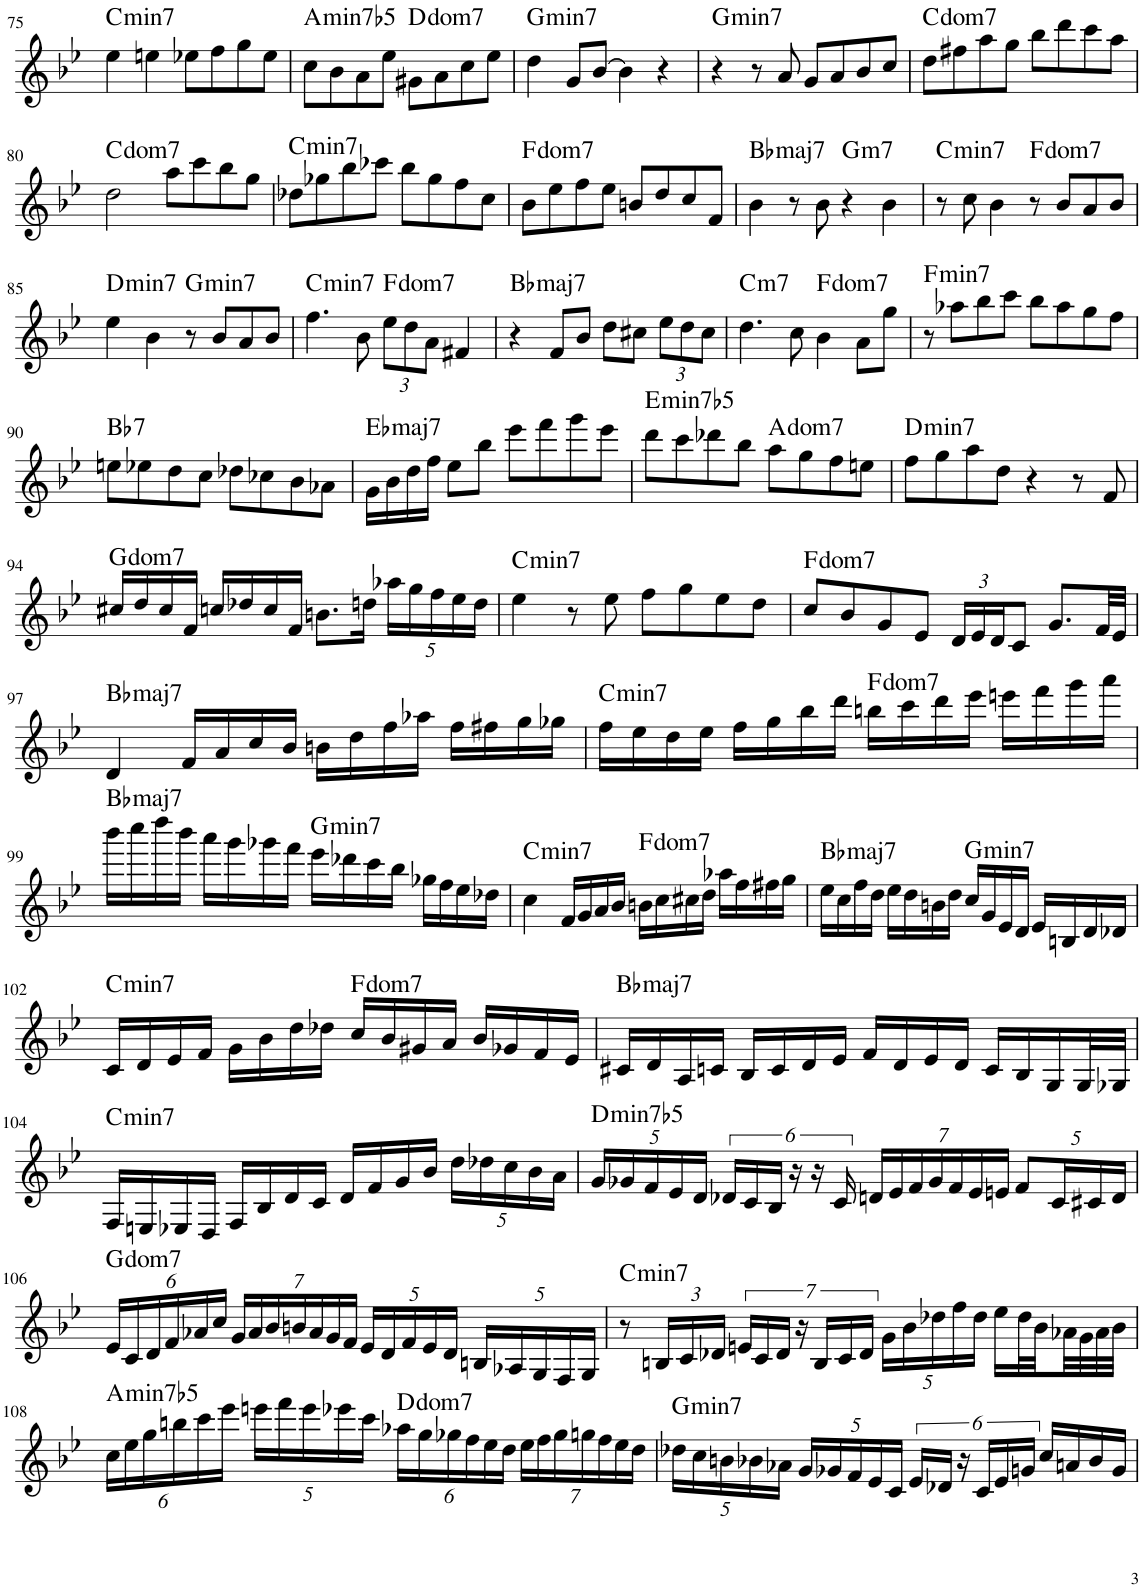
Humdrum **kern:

**kern	**harte
*part1	*part1
*staff1	*
*I"Piano	*
*I'Pno.	*
!!LO:PB:g=z
*clefG2	*
*k[b-e-]	*
*M4/4	*
=75	=75
!	!LO:H:kt=min7
4ee-\	C:min7
4een\	.
8ee-X\L	.
8ff\	.
8gg\	.
8ee-\J	.
=76	=76
!	!LO:H:kt=min7b5
8cc\L	A:hdim7
8b-\	.
8a\	.
8ee-\J	.
!	!LO:H:kt=dom
8g#X\L	.
8a\	.
8cc\	.
8ee-\J	.
=77	=77
!	!LO:H:kt=min7
4dd\	G:min7
8g/L	.
[8b-/J	.
4b-\]	.
4r	.
=78	=78
!	!LO:H:kt=min7
4r	G:min7
8r	.
8a/	.
8g/L	.
8a/	.
8b-/	.
8cc/J	.
=79	=79
!	!LO:H:kt=dom
8dd\L	.
8ff#X\	.
8aa\	.
8gg\J	.
8bb-\L	.
8ddd\	.
8ccc\	.
8aa\J	.
!!LO:LB:g=z
=80	=80
!	!LO:H:kt=dom
2dd\	.
8aa\L	.
8ccc\	.
8bb-\	.
8gg\J	.
=81	=81
!	!LO:H:kt=min7
8dd-X\L	C:min7
8gg-X\	.
8bb-\	.
8ccc-X\J	.
8bb-\L	.
8gg-\	.
8ff\	.
8cc\J	.
=82	=82
!	!LO:H:kt=dom
8b-\L	.
8ee-\	.
8ff\	.
8ee-\J	.
8bn/L	.
8dd/	.
8cc/	.
8f/J	.
=83	=83
!	!LO:H:kt=maj7
4b-\	Bb:maj7
8r	.
8b-\	.
!	!LO:H:kt=m7
4r	G:min7
4b-\	.
=84	=84
!	!LO:H:kt=min7
8r	C:min7
8cc\	.
4b-\	.
!	!LO:H:kt=dom
8r	.
8b-/L	.
8a/	.
8b-/J	.
!!LO:LB:g=z
=85	=85
!	!LO:H:kt=min7
4ee-\	D:min7
4b-\	.
!	!LO:H:kt=min7
8r	G:min7
8b-/L	.
8a/	.
8b-/J	.
=86	=86
!	!LO:H:kt=min7
4.ff\	C:min7
8b-\	.
*Xbrackettup	*
!	!LO:H:kt=dom
12ee-\L	.
12dd\	.
12a\J	.
4f#X/	.
=87	=87
!	!LO:H:kt=maj7
4r	Bb:maj7
8f/L	.
8b-/J	.
8dd\L	.
8cc#X\J	.
12ee-\L	.
12dd\	.
12cc#\J	.
=88	=88
!	!LO:H:kt=m7
4.dd\	C:min7
8cc\	.
!	!LO:H:kt=dom
4b-\	.
8a\L	.
8gg\J	.
=89	=89
!	!LO:H:kt=min7
8r	F:min7
8aa-X\L	.
8bb-\	.
8ccc\J	.
8bb-\L	.
8aa-\	.
8gg\	.
8ff\J	.
!!LO:LB:g=z
=90	=90
!	!LO:H:kt=7
8een\L	Bb:7
8ee-X\	.
8dd\	.
8cc\J	.
8dd-X\L	.
8cc-X\	.
8b-\	.
8a-X\J	.
=91	=91
!	!LO:H:kt=maj7
16g\LL	Eb:maj7
16b-\	.
16dd\	.
16ff\JJ	.
8ee-\L	.
8bb-\J	.
8eee-\L	.
8fff\	.
8ggg\	.
8eee-\J	.
=92	=92
!	!LO:H:kt=min7b5
8ddd\L	E:hdim7
8ccc\	.
8ddd-X\	.
8bb-\J	.
!	!LO:H:kt=dom
8aa\L	.
8gg\	.
8ff\	.
8een\J	.
=93	=93
!	!LO:H:kt=min7
8ff\L	D:min7
8gg\	.
8aa\	.
8dd\J	.
4r	.
8r	.
8f/	.
!!LO:LB:g=z
=94	=94
!	!LO:H:kt=dom
16cc#X/LL	.
16dd/	.
16cc#/	.
16f/JJ	.
16ccn/LL	.
16dd-X/	.
16cc/	.
16f/JJ	.
8.bn\L	.
16ddn\Jk	.
20aa-X\LL	.
20gg\	.
20ff\	.
20ee-\	.
20dd\JJ	.
=95	=95
!	!LO:H:kt=min7
4ee-\	C:min7
8r	.
8ee-\	.
8ff\L	.
8gg\	.
8ee-\	.
8dd\J	.
=96	=96
!	!LO:H:kt=dom
8cc/L	.
8b-/	.
8g/	.
8e-/J	.
24d/LL	.
24e-/	.
24d/J	.
8c/J	.
8.g/L	.
32f/LL	.
32e-/JJJ	.
!!LO:LB:g=z
=97	=97
!	!LO:H:kt=maj7
4d/	Bb:maj7
16f/LL	.
16a/	.
16cc/	.
16b-/JJ	.
16bn\LL	.
16dd\	.
16ff\	.
16aa-X\JJ	.
16ff\LL	.
16ff#X\	.
16gg\	.
16gg-X\JJ	.
=98	=98
!	!LO:H:kt=min7
16ff\LL	C:min7
16ee-\	.
16dd\	.
16ee-\JJ	.
16ff\LL	.
16gg\	.
16bb-\	.
16ddd\JJ	.
!	!LO:H:kt=dom
16bbn\LL	.
16ccc\	.
16ddd\	.
16eee-\JJ	.
16eeen\LL	.
16fff\	.
16ggg\	.
16aaa\JJ	.
!!LO:LB:g=z
=99	=99
!	!LO:H:kt=maj7
16bbb-\LL	Bb:maj7
16cccc\	.
16dddd\	.
16bbb-\JJ	.
16aaa\LL	.
16ggg\	.
16ggg-X\	.
16fff\JJ	.
!	!LO:H:kt=min7
16eee-\LL	G:min7
16ddd-X\	.
16ccc\	.
16bb-\JJ	.
16gg-X\LL	.
16ff\	.
16ee-\	.
16dd-X\JJ	.
=100	=100
!	!LO:H:kt=min7
4cc\	C:min7
16f/LL	.
16g/	.
16a/	.
16b-/JJ	.
!	!LO:H:kt=dom
16bn\LL	.
16cc\	.
16cc#X\	.
16dd\JJ	.
16aa-X\LL	.
16ff\	.
16ff#X\	.
16gg\JJ	.
=101	=101
!	!LO:H:kt=maj7
16ee-\LL	Bb:maj7
16cc\	.
16ff\	.
16dd\JJ	.
16ee-\LL	.
16dd\	.
16bn\	.
16dd\JJ	.
!	!LO:H:kt=min7
16cc/LL	G:min7
16g/	.
16e-/	.
16d/JJ	.
16e-/LL	.
16Bn/	.
16d/	.
16d-X/JJ	.
!!LO:LB:g=z
=102	=102
!	!LO:H:kt=min7
16c/LL	C:min7
16d/	.
16e-/	.
16f/JJ	.
16g\LL	.
16b-\	.
16dd\	.
16dd-X\JJ	.
!	!LO:H:kt=dom
16cc/LL	.
16b-/	.
16g#X/	.
16a/JJ	.
16b-/LL	.
16g-X/	.
16f/	.
16e-/JJ	.
=103	=103
!	!LO:H:kt=maj7
16c#X/LL	Bb:maj7
16d/	.
16A/	.
16cn/JJ	.
16B-/LL	.
16c/	.
16d/	.
16e-/JJ	.
16f/LL	.
16d/	.
16e-/	.
16d/JJ	.
16c/LL	.
16B-/	.
16G/	.
32G/L	.
32G-X/JJJ	.
!!LO:LB:g=z
=104	=104
!	!LO:H:kt=min7
16F/LL	C:min7
16En/	.
16E-X/	.
16D/JJ	.
16F/LL	.
16B-/	.
16d/	.
16c/JJ	.
16d/LL	.
16f/	.
16g/	.
16b-/JJ	.
20dd\LL	.
20dd-X\	.
20cc\	.
20b-\	.
20a\JJ	.
=105	=105
!	!LO:H:kt=min7b5
20g/LL	D:hdim7
20g-X/	.
20f/	.
20e-/	.
20d/JJ	.
*brackettup	*
24d-X/LL	.
24c/	.
24B-/JJ	.
24r	.
24r	.
24c/	.
*Xbrackettup	*
28dn/LL	.
28e-/	.
28f/	.
28g-/	.
28f/	.
28e-/	.
28en/JJ	.
10f/L	.
20c/L	.
20c#X/	.
20d/JJ	.
!!LO:LB:g=z
=106	=106
!	!LO:H:kt=dom
24e-/LL	.
24c/	.
24d/	.
24f/	.
24a-X/	.
24cc/JJ	.
28g/LL	.
28a-/	.
28b-/	.
28bn/	.
28a-/	.
28g/	.
28f/JJ	.
20e-/LL	.
20d/	.
20f/	.
20e-/	.
20d/JJ	.
20Bn/LL	.
20A-X/	.
20G/	.
20F/	.
20G/JJ	.
=107	=107
!	!LO:H:kt=min7
8r	C:min7
24Bn/LL	.
24c/	.
24d-X/JJ	.
*brackettup	*
28en/LL	.
28c/	.
28d-/JJ	.
28r	.
28B/LL	.
28c/	.
28d-/JJ	.
*Xbrackettup	*
20g\LL	.
20b-\	.
20dd-X\	.
20ff\	.
20dd-\JJ	.
16ee-\LL	.
32dd-\L	.
32b-\	.
32a-X\	.
32g\	.
32a-\	.
32b-\JJJ	.
!!LO:LB:g=z
=108	=108
!	!LO:H:kt=min7b5
24cc\LL	A:hdim7
24ee-\	.
24gg\	.
24bbn\	.
24ccc\	.
24eee-\JJ	.
20eeen\LL	.
20fff\	.
20eee\	.
20eee-X\	.
20ccc\JJ	.
!	!LO:H:kt=dom
24aa-X\LL	.
24gg\	.
24gg-X\	.
24ff\	.
24ee-\	.
24dd\JJ	.
28ee-\LL	.
28ff\	.
28gg-\	.
28ggn\	.
28ff\	.
28ee-\	.
28dd\JJ	.
=109	=109
!	!LO:H:kt=min7
20dd-X\LL	G:min7
20cc\	.
20bn\	.
20b-X\	.
20a-X\JJ	.
20g/LL	.
20g-X/	.
20f/	.
20e-/	.
20c/JJ	.
*brackettup	*
24e-/LL	.
24d-X/JJ	.
24r	.
24c/LL	.
24e-/	.
24gn/JJ	.
16cc/LL	.
16an/	.
16b-/	.
16g/JJ	.
=	=
*-	*-
